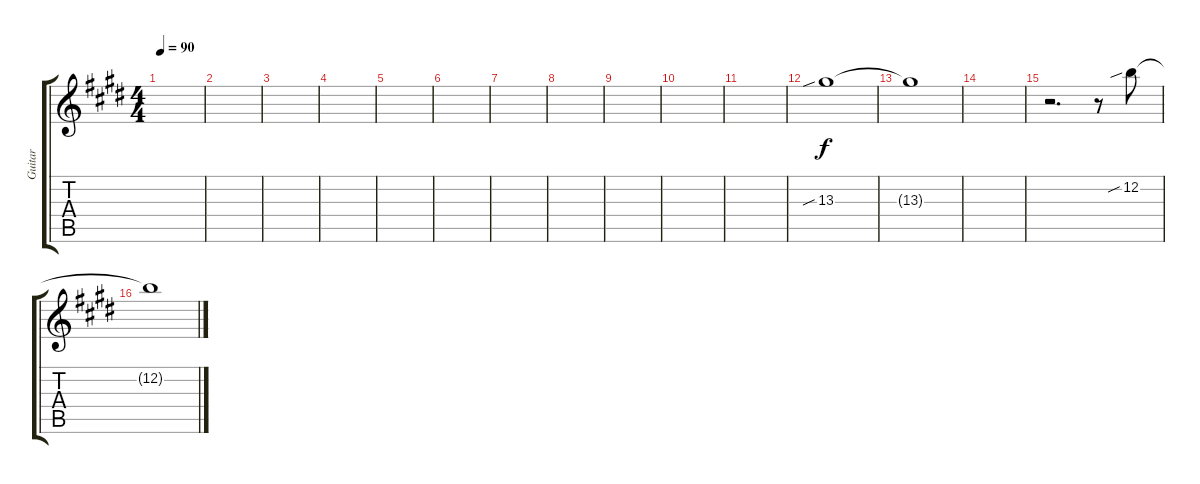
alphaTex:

\track ("Guitar" "Guitar") {instrument distortionguitar}
\staff {score tabs}
\tuning (E4 B3 G3 D3 A2 E2) {hide}
\ts (4 4)
\tempo 90
\clef g2
\ks c#minor
|
|
|
|
|
|
|
|
|
|
|
13.3{sib}.1 |
13.3{t}.1{volume 0} |
|
r.2{d} r.8 12.2{sib}.8 |
12.2{t}.1
